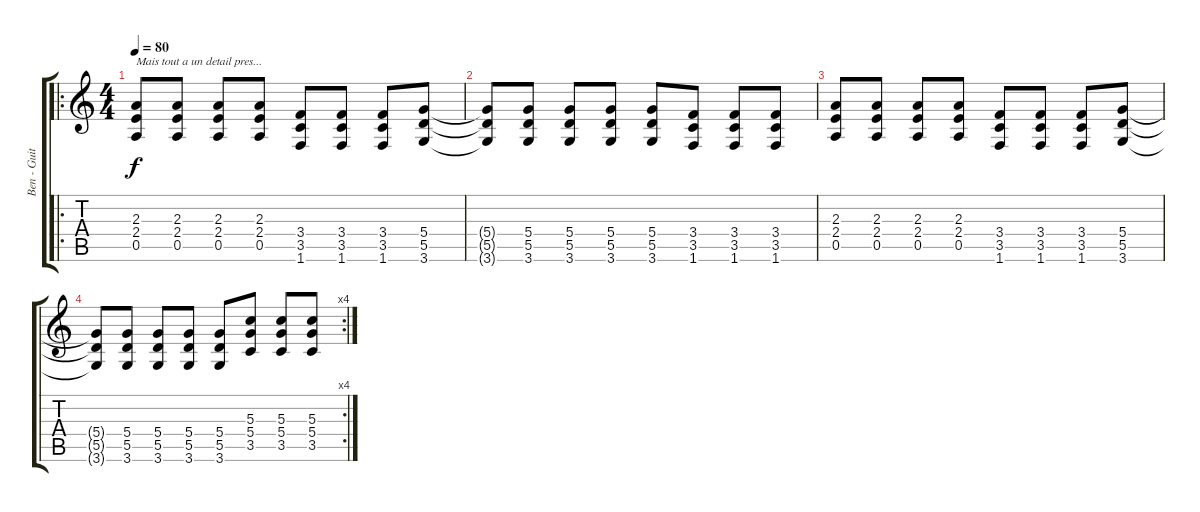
\track ("Ben - Guitare" "Ben - Guit") {instrument acousticguitarnylon}
\staff {score tabs}
\tuning (E4 B3 G3 D3 A2 E2) {hide}
\ro
\ts (4 4)
\tempo 80
\clef g2
\ks c
(2.3 2.4 0.5).8{txt "Mais tout a un detail pres..." dy f} (2.3 2.4 0.5).8 (2.3 2.4 0.5).8 (2.3 2.4 0.5).8 (3.4 3.5 1.6).8 (3.4 3.5 1.6).8 (3.4 3.5 1.6).8 (5.4 5.5 3.6).8 |
(5.4{t} 5.5{t} 3.6{t}).8 (5.4 5.5 3.6).8 (5.4 5.5 3.6).8 (5.4 5.5 3.6).8 (5.4 5.5 3.6).8 (3.4 3.5 1.6).8 (3.4 3.5 1.6).8 (3.4 3.5 1.6).8 |
(2.3 2.4 0.5).8 (2.3 2.4 0.5).8 (2.3 2.4 0.5).8 (2.3 2.4 0.5).8 (3.4 3.5 1.6).8 (3.4 3.5 1.6).8 (3.4 3.5 1.6).8 (5.4 5.5 3.6).8 |
\rc 4
(5.4{t} 5.5{t} 3.6{t}).8 (5.4 5.5 3.6).8 (5.4 5.5 3.6).8 (5.4 5.5 3.6).8 (5.4 5.5 3.6).8 (5.3 5.4 3.5).8 (5.3 5.4 3.5).8 (5.3 5.4 3.5).8
